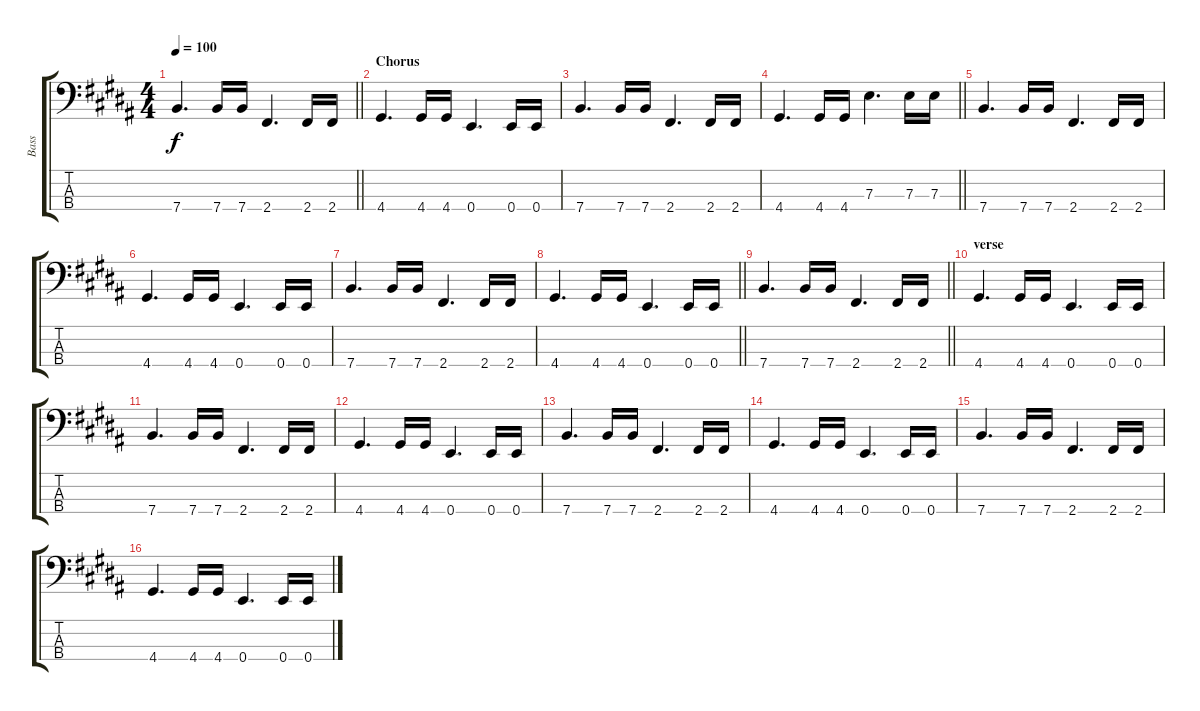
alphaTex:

\track ("Bass" "Bass") {instrument electricbasspick}
\staff {score tabs}
\tuning (G2 D2 A1 E1) {hide}
\ts (4 4)
\tempo 100
\clef f4
\barLineRight lightlight
\ks b
7.4.4{d dy f} 7.4.16 7.4.16 2.4.4{d} 2.4.16 2.4.16 |
\section ("" "Chorus")
4.4.4{d} 4.4.16 4.4.16 0.4.4{d} 0.4.16 0.4.16 |
7.4.4{d} 7.4.16 7.4.16 2.4.4{d} 2.4.16 2.4.16 |
\barLineRight lightlight
4.4.4{d} 4.4.16 4.4.16 7.3.4{d} 7.3.16 7.3.16 |
7.4.4{d} 7.4.16 7.4.16 2.4.4{d} 2.4.16 2.4.16 |
4.4.4{d} 4.4.16 4.4.16 0.4.4{d} 0.4.16 0.4.16 |
7.4.4{d} 7.4.16 7.4.16 2.4.4{d} 2.4.16 2.4.16 |
\barLineRight lightlight
4.4.4{d} 4.4.16 4.4.16 0.4.4{d} 0.4.16 0.4.16 |
\barLineRight lightlight
7.4.4{d} 7.4.16 7.4.16 2.4.4{d} 2.4.16 2.4.16 |
\section ("" "verse")
4.4.4{d} 4.4.16 4.4.16 0.4.4{d} 0.4.16 0.4.16 |
7.4.4{d} 7.4.16 7.4.16 2.4.4{d} 2.4.16 2.4.16 |
4.4.4{d} 4.4.16 4.4.16 0.4.4{d} 0.4.16 0.4.16 |
7.4.4{d} 7.4.16 7.4.16 2.4.4{d} 2.4.16 2.4.16 |
4.4.4{d} 4.4.16 4.4.16 0.4.4{d} 0.4.16 0.4.16 |
7.4.4{d} 7.4.16 7.4.16 2.4.4{d} 2.4.16 2.4.16 |
4.4.4{d} 4.4.16 4.4.16 0.4.4{d} 0.4.16 0.4.16
